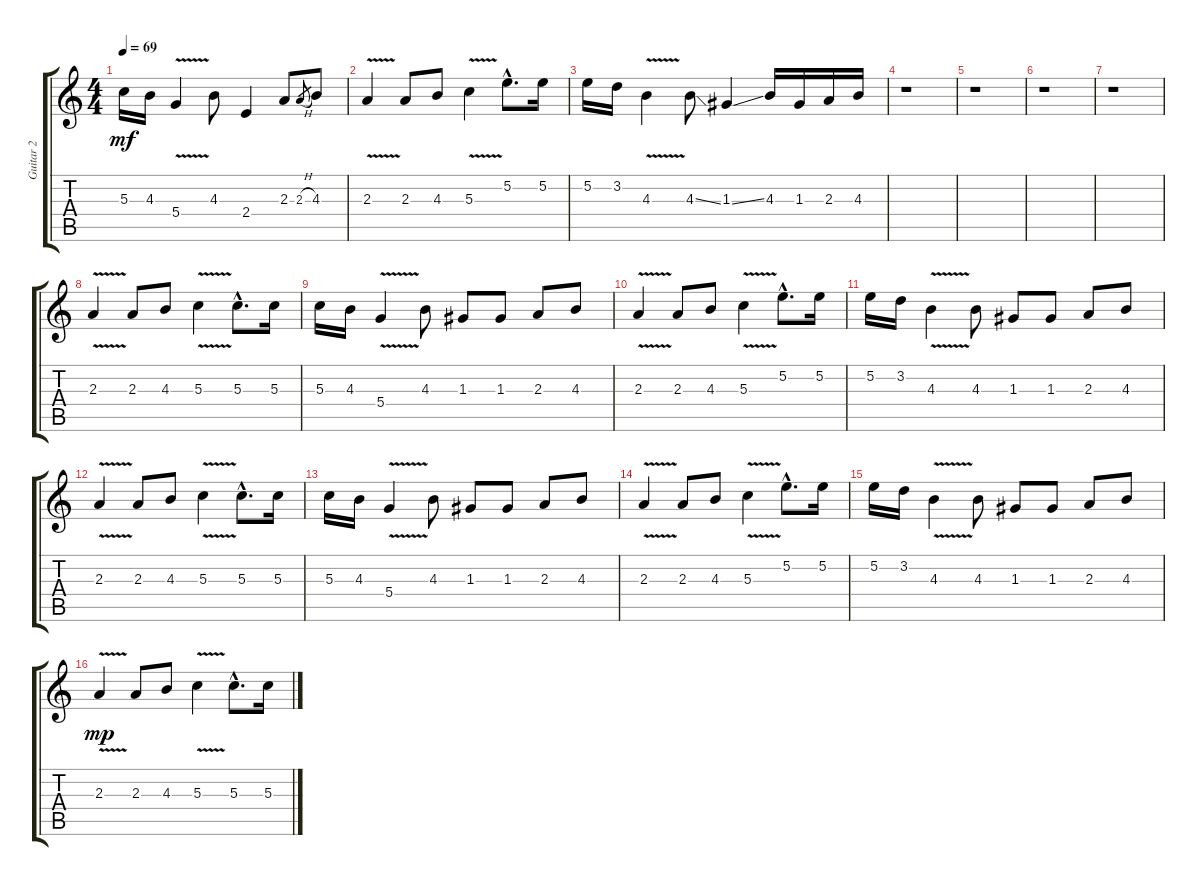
\track ("Guitar 2" "Guitar 2") {instrument electricguitarclean}
\staff {score tabs}
\tuning (E4 B3 G3 D3 A2 E2) {hide}
\ts (4 4)
\tempo 69
\clef g2
\ks c
5.3.16{dy mf} 4.3.16 5.4{v}.4 4.3.8 2.4.4 2.3.8 2.3{h}.8{gr} 4.3.8 |
2.3{v}.4 2.3.8 4.3.8 5.3{v}.4 5.2{hac}.8{d} 5.2.16 |
5.2.16 3.2.16 4.3{v}.4 4.3{ss}.8 1.3{ss}.4 4.3.16 1.3.16 2.3.16 4.3.16 |
r.1 |
r.1 |
r.1 |
r.1 |
2.3{v}.4 2.3.8 4.3.8 5.3{v}.4 5.3{hac}.8{d} 5.3.16 |
5.3.16 4.3.16 5.4{v}.4 4.3.8 1.3.8 1.3.8 2.3.8 4.3.8 |
2.3{v}.4 2.3.8 4.3.8 5.3{v}.4 5.2{hac}.8{d} 5.2.16 |
5.2.16 3.2.16 4.3{v}.4 4.3.8 1.3.8 1.3.8 2.3.8 4.3.8 |
2.3{v}.4 2.3.8 4.3.8 5.3{v}.4 5.3{hac}.8{d} 5.3.16 |
5.3.16 4.3.16 5.4{v}.4 4.3.8 1.3.8 1.3.8 2.3.8 4.3.8 |
2.3{v}.4 2.3.8 4.3.8 5.3{v}.4 5.2{hac}.8{d} 5.2.16 |
5.2.16 3.2.16 4.3{v}.4 4.3.8 1.3.8 1.3.8 2.3.8 4.3.8 |
2.3{v}.4{dy mp} 2.3.8 4.3.8 5.3{v}.4 5.3{hac}.8{d} 5.3.16
